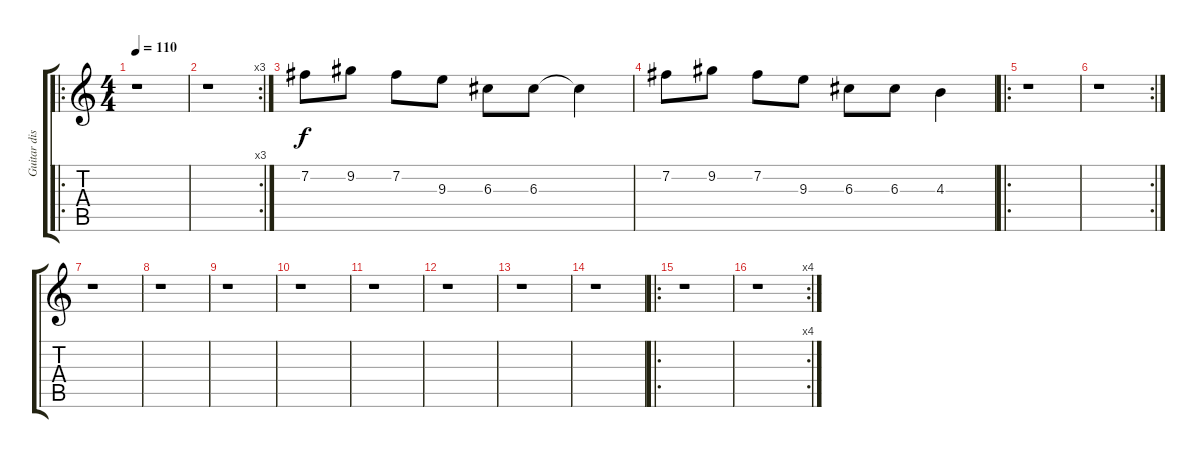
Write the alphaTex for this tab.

\track ("Guitar dist 1" "Guitar dis") {instrument overdrivenguitar}
\staff {score tabs}
\tuning (E4 B3 G3 D3 A2 E2) {hide}
\ro
\ts (4 4)
\tempo 110
\clef g2
\ks c
r.1{dy f} |
\rc 3
r.1 |
7.2.8 9.2.8 7.2.8 9.3.8 6.3.8 6.3.8 6.3{t}.4 |
7.2.8 9.2.8 7.2.8 9.3.8 6.3.8 6.3.8 4.3.4 |
\ro
r.1 |
\rc 2
r.1 |
r.1 |
r.1 |
r.1 |
r.1 |
r.1 |
r.1 |
r.1 |
r.1 |
\ro
r.1 |
\rc 4
r.1
